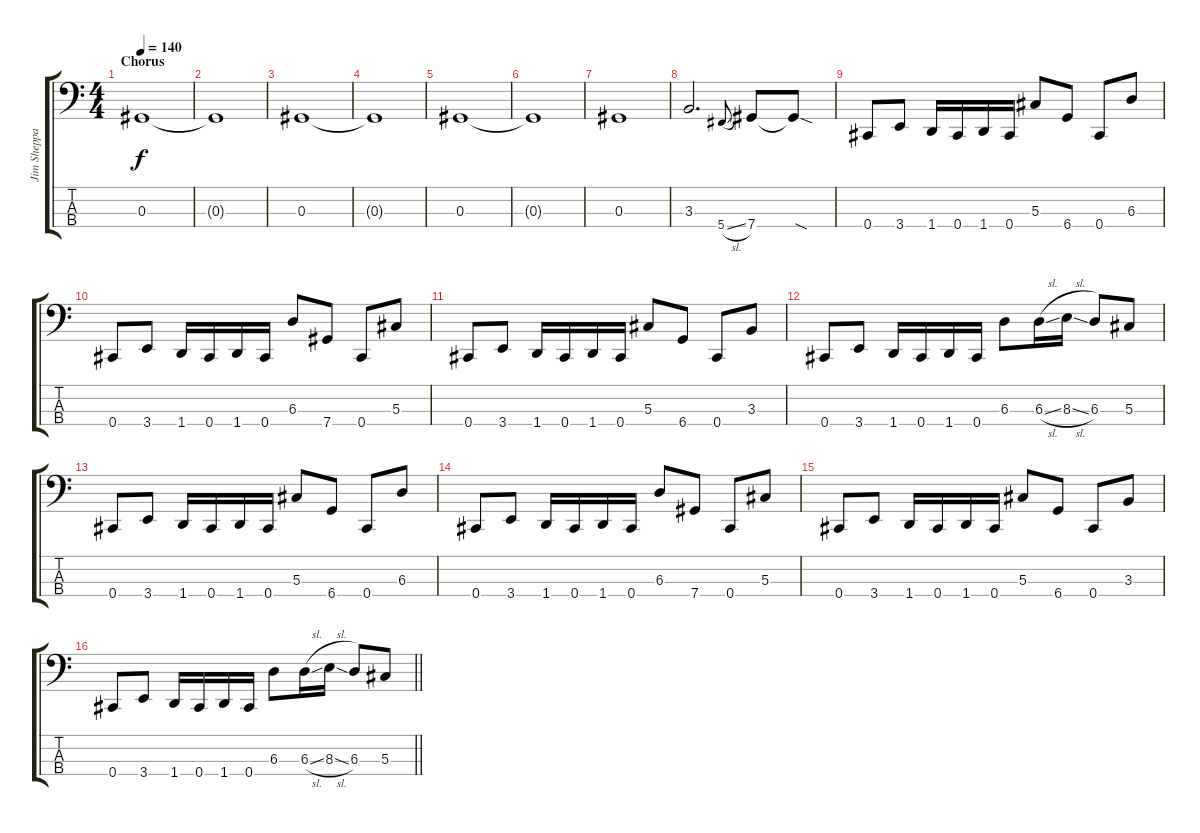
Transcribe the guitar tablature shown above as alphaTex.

\track ("Jim Sheppard" "Jim Sheppa") {instrument electricbasspick}
\staff {score tabs}
\tuning (Gb2 Db2 Ab1 Db1) {hide}
\ts (4 4)
\section ("" "Chorus")
\tempo 140
\clef f4
\ks c
0.3.1{dy f} |
0.3{t}.1 |
0.3.1 |
0.3{t}.1 |
0.3.1 |
0.3{t}.1 |
0.3.1 |
3.3.2{d} 5.4{sl}.8{gr onbeat} 7.4.8 7.4{sod t}.8 |
0.4.8 3.4.8 1.4.16 0.4.16 1.4.16 0.4.16 5.3.8 6.4.8 0.4.8 6.3.8 |
0.4.8 3.4.8 1.4.16 0.4.16 1.4.16 0.4.16 6.3.8 7.4.8 0.4.8 5.3.8 |
0.4.8 3.4.8 1.4.16 0.4.16 1.4.16 0.4.16 5.3.8 6.4.8 0.4.8 3.3.8 |
0.4.8 3.4.8 1.4.16 0.4.16 1.4.16 0.4.16 6.3.8 6.3{sl}.16 8.3{sl}.16 6.3.8 5.3.8 |
0.4.8 3.4.8 1.4.16 0.4.16 1.4.16 0.4.16 5.3.8 6.4.8 0.4.8 6.3.8 |
0.4.8 3.4.8 1.4.16 0.4.16 1.4.16 0.4.16 6.3.8 7.4.8 0.4.8 5.3.8 |
0.4.8 3.4.8 1.4.16 0.4.16 1.4.16 0.4.16 5.3.8 6.4.8 0.4.8 3.3.8 |
\barLineRight lightlight
0.4.8 3.4.8 1.4.16 0.4.16 1.4.16 0.4.16 6.3.8 6.3{sl}.16 8.3{sl}.16 6.3.8 5.3.8
